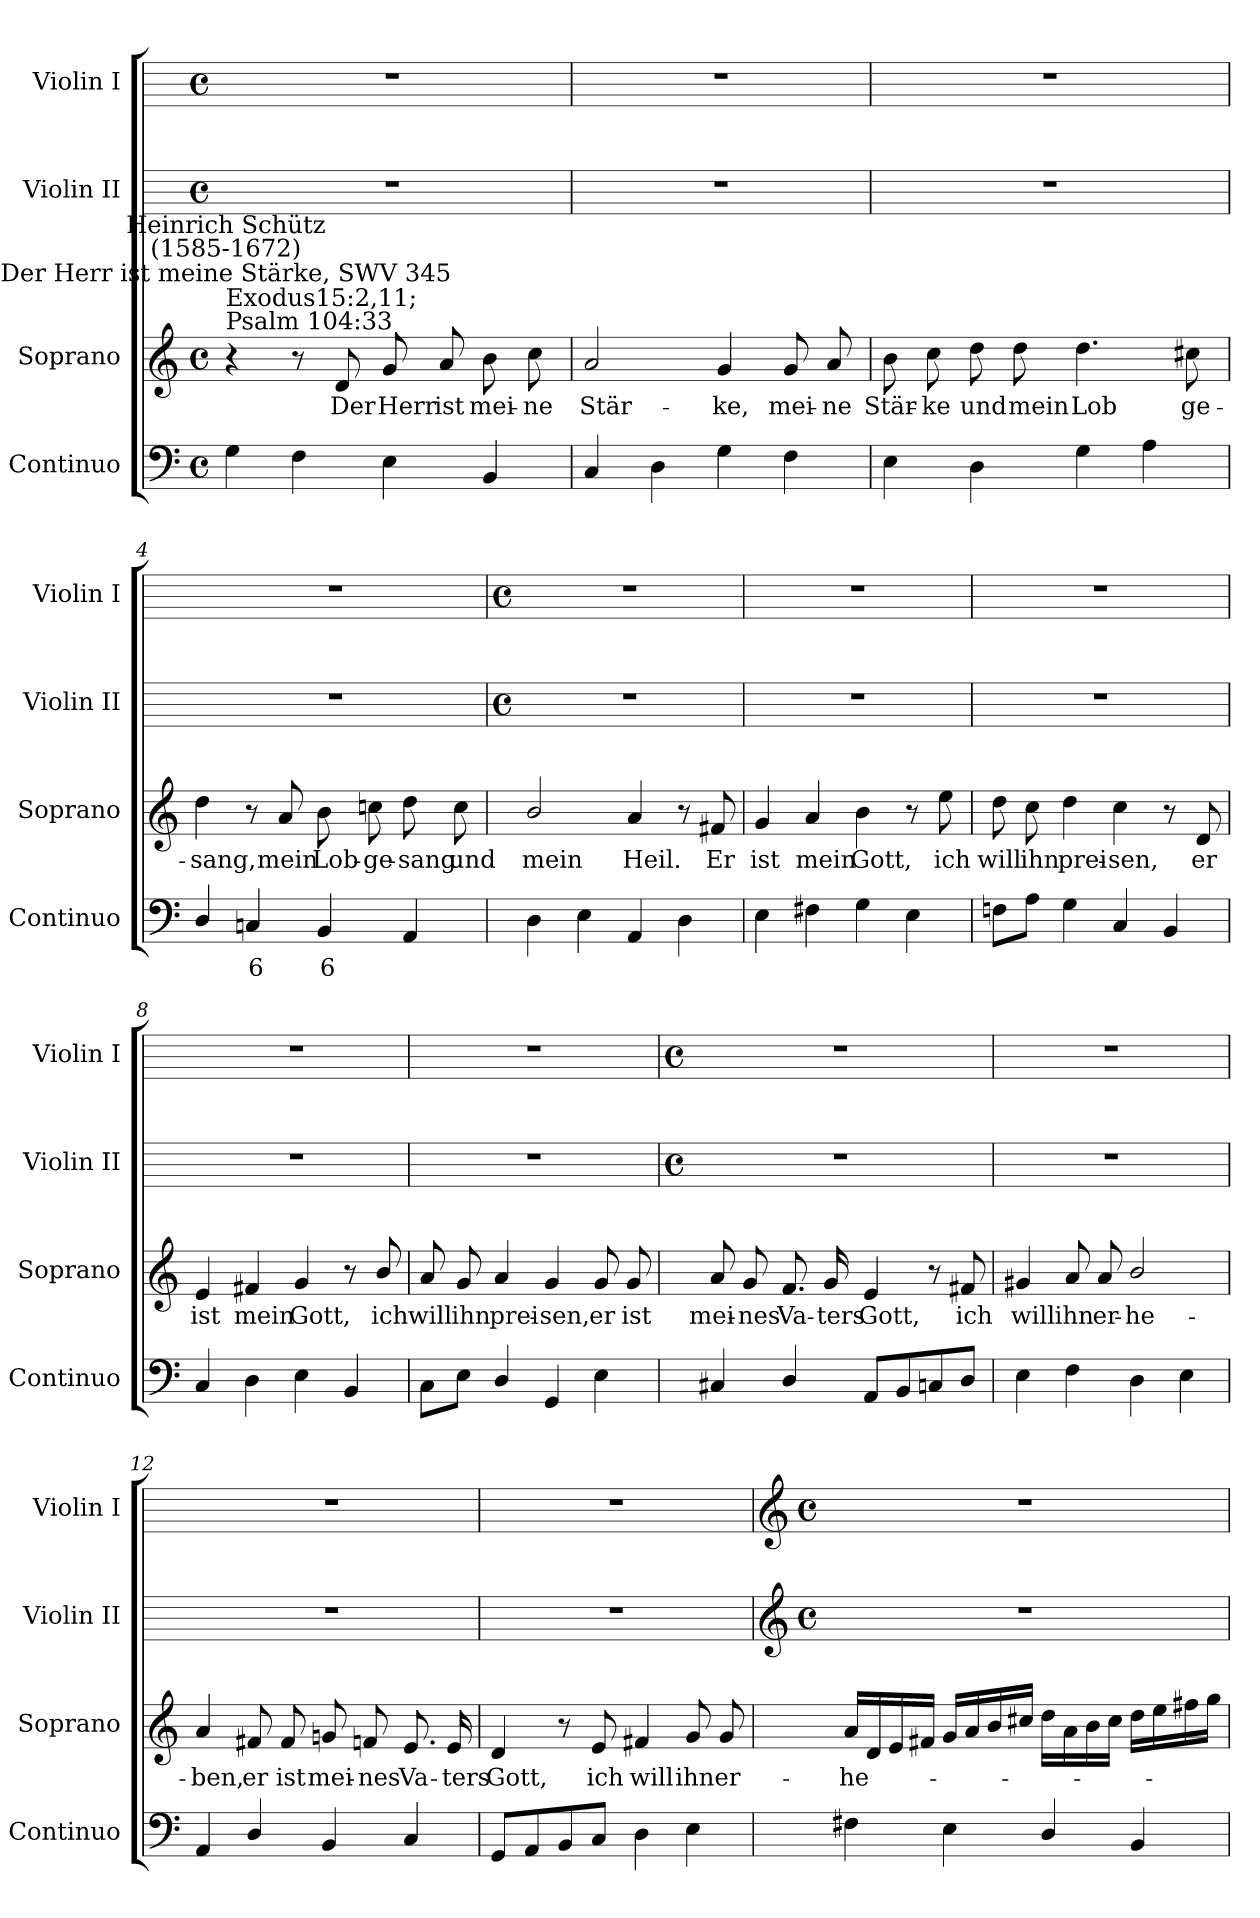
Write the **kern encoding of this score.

**kern	**text	**kern	**text	**kern	**kern
*part4	*part4	*part3	*part3	*part2	*part1
*staff4	*staff4	*staff3	*staff3	*staff2	*staff1
*I"Continuo	*	*I"Soprano	*	*I"Violin II	*I"Violin I
*I'Continuo	*	*I'Soprano	*	*I'Violin II	*I'Violin I
*clefF4	*	*clefG2	*	*	*
*k[]	*	*k[]	*	*	*
*C:	*	*C:	*	*	*
*M4/4	*	*M4/4	*	*M4/4	*M4/4
*met(c)	*	*met(c)	*	*met(c)	*met(c)
=1	=1	=1	=1	=1	=1
!	!	!LO:TX:a:t=Exodus15&colon;2,11; \nPsalm 104&colon;33	!	!	!
!	!	!LO:TX:a:cj:t=Der Herr ist meine Stärke, SWV 345	!	!	!
!	!	!LO:TX:a:cj:t=Heinrich Schütz\n(1585-1672)	!	!	!
4G	.	4r	.	1r	1r
4F	.	8r	.	.	.
!	!	!	!LO:LY:b	!	!
.	.	8d	Der	.	.
!	!	!	!LO:LY:b	!	!
4E	.	8g	Herr	.	.
!	!	!	!LO:LY:b	!	!
.	.	8a	ist	.	.
!	!	!	!LO:LY:b	!	!
4BB	.	8b	mei-	.	.
!	!	!	!LO:LY:b	!	!
.	.	8cc	-ne	.	.
=2	=2	=2	=2	=2	=2
!	!	!	!LO:LY:b	!	!
4C	.	2a	Stär-	1r	1r
4D	.	.	.	.	.
!	!	!	!LO:LY:b	!	!
4G	.	4g	-ke,	.	.
!	!	!	!LO:LY:b	!	!
4F	.	8g	mei-	.	.
!	!	!	!LO:LY:b	!	!
.	.	8a	-ne	.	.
=3	=3	=3	=3	=3	=3
!	!	!	!LO:LY:b	!	!
4E	.	8b	Stär-	1r	1r
!	!	!	!LO:LY:b	!	!
.	.	8cc	-ke	.	.
!	!	!	!LO:LY:b	!	!
4D	.	8dd	und	.	.
!	!	!	!LO:LY:b	!	!
.	.	8dd	mein	.	.
!	!	!	!LO:LY:b	!	!
4G	.	4.dd	Lob	.	.
4A	.	.	.	.	.
!	!	!	!LO:LY:b	!	!
.	.	8cc#X	ge-	.	.
=4	=4	=4	=4	=4	=4
!	!	!	!LO:LY:b	!	!
4D/	.	4dd	-sang,	1r	1r
!	!LO:LY:b	!	!	!	!
4Cn	6	8r	.	.	.
!	!	!	!LO:LY:b	!	!
.	.	8a	mein	.	.
!	!LO:LY:b	!	!LO:LY:b	!	!
4BB	6	8b	Lob-	.	.
!	!	!	!LO:LY:b	!	!
.	.	8ccn	-ge-	.	.
!	!	!	!LO:LY:b	!	!
4AA	.	8dd	-sang	.	.
!	!	!	!LO:LY:b	!	!
.	.	8cc	und	.	.
!!LO:LB:g=z
=5	=5	=5	=5	=5	=5
*	*	*	*	*M4/4	*M4/4
*	*	*	*	*met(c)	*met(c)
!	!	!	!LO:LY:b	!	!
4D	.	2b/	mein	1r	1r
4E	.	.	.	.	.
!	!	!	!LO:LY:b	!	!
4AA	.	4a	Heil.	.	.
4D	.	8r	.	.	.
!	!	!	!LO:LY:b	!	!
.	.	8f#X	Er	.	.
=6	=6	=6	=6	=6	=6
!	!	!	!LO:LY:b	!	!
4E	.	4g	ist	1r	1r
!	!	!	!LO:LY:b	!	!
4F#X	.	4a	mein	.	.
!	!	!	!LO:LY:b	!	!
4G	.	4b	Gott,	.	.
4E	.	8r	.	.	.
!	!	!	!LO:LY:b	!	!
.	.	8ee	ich	.	.
=7	=7	=7	=7	=7	=7
!	!	!	!LO:LY:b	!	!
8FnL	.	8dd	will	1r	1r
!	!	!	!LO:LY:b	!	!
8AJ	.	8cc	ihn	.	.
!	!	!	!LO:LY:b	!	!
4G	.	4dd	prei-	.	.
!	!	!	!LO:LY:b	!	!
4C	.	4cc	-sen,	.	.
4BB	.	8r	.	.	.
!	!	!	!LO:LY:b	!	!
.	.	8d	er	.	.
=8	=8	=8	=8	=8	=8
!	!	!	!LO:LY:b	!	!
4C	.	4e	ist	1r	1r
!	!	!	!LO:LY:b	!	!
4D	.	4f#X	mein	.	.
!	!	!	!LO:LY:b	!	!
4E	.	4g	Gott,	.	.
4BB	.	8r	.	.	.
!	!	!	!LO:LY:b	!	!
.	.	8b/	ich	.	.
=9	=9	=9	=9	=9	=9
!	!	!	!LO:LY:b	!	!
8CL	.	8a	will	1r	1r
!	!	!	!LO:LY:b	!	!
8EJ	.	8g	ihn	.	.
!	!	!	!LO:LY:b	!	!
4D/	.	4a	prei-	.	.
!	!	!	!LO:LY:b	!	!
4GG	.	4g	-sen,	.	.
!	!	!	!LO:LY:b	!	!
4E	.	8g	er	.	.
!	!	!	!LO:LY:b	!	!
.	.	8g	ist	.	.
!!LO:LB:g=z
=10	=10	=10	=10	=10	=10
*	*	*	*	*M4/4	*M4/4
*	*	*	*	*met(c)	*met(c)
!	!	!	!LO:LY:b	!	!
4C#X	.	8a	mei-	1r	1r
!	!	!	!LO:LY:b	!	!
.	.	8g	-nes	.	.
!	!	!	!LO:LY:b	!	!
4D/	.	8.f	Va-	.	.
!	!	!	!LO:LY:b	!	!
.	.	16g	-ters	.	.
!	!	!	!LO:LY:b	!	!
8AAL	.	4e	Gott,	.	.
8BB	.	.	.	.	.
8Cn	.	8r	.	.	.
!	!	!	!LO:LY:b	!	!
8DJ	.	8f#X	ich	.	.
=11	=11	=11	=11	=11	=11
!	!	!	!LO:LY:b	!	!
4E	.	4g#X	will	1r	1r
!	!	!	!LO:LY:b	!	!
4F	.	8a	ihn	.	.
!	!	!	!LO:LY:b	!	!
.	.	8a	er-	.	.
!	!	!	!LO:LY:b	!	!
4D	.	2b/	-he-	.	.
4E	.	.	.	.	.
=12	=12	=12	=12	=12	=12
!	!	!	!LO:LY:b	!	!
4AA	.	4a	-ben,	1r	1r
!	!	!	!LO:LY:b	!	!
4D/	.	8f#X	er	.	.
!	!	!	!LO:LY:b	!	!
.	.	8f#	ist	.	.
!	!	!	!LO:LY:b	!	!
4BB	.	8gn	mei-	.	.
!	!	!	!LO:LY:b	!	!
.	.	8fn	-nes	.	.
!	!	!	!LO:LY:b	!	!
4C	.	8.e	Va-	.	.
!	!	!	!LO:LY:b	!	!
.	.	16e	-ters	.	.
=13	=13	=13	=13	=13	=13
!	!	!	!LO:LY:b	!	!
8GGL	.	4d	Gott,	1r	1r
8AA	.	.	.	.	.
8BB	.	8r	.	.	.
!	!	!	!LO:LY:b	!	!
8CJ	.	8e	ich	.	.
!	!	!	!LO:LY:b	!	!
4D	.	4f#X	will	.	.
!	!	!	!LO:LY:b	!	!
4E	.	8g	ihn	.	.
!	!	!	!LO:LY:b	!	!
.	.	8g	er-	.	.
!!LO:LB:g=z
=14	=14	=14	=14	=14	=14
*	*	*	*	*clefG2	*clefG2
*	*	*	*	*k[]	*k[]
*	*	*	*	*C:	*C:
*	*	*	*	*M4/4	*M4/4
*	*	*	*	*met(c)	*met(c)
!	!	!	!LO:LY:b	!	!
4F#X	.	16aLL	-he-	1r	1r
.	.	16d	.	.	.
.	.	16e	.	.	.
.	.	16f#XJJ	.	.	.
4E	.	16gLL	.	.	.
.	.	16a	.	.	.
.	.	16b	.	.	.
.	.	16cc#XJJ	.	.	.
4D/	.	16ddLL	.	.	.
.	.	16a	.	.	.
.	.	16b	.	.	.
.	.	16cc#JJ	.	.	.
4BB	.	16ddLL	.	.	.
.	.	16ee	.	.	.
.	.	16ff#X	.	.	.
.	.	16ggJJ	.	.	.
=	=	=	=	=	=
*-	*-	*-	*-	*-	*-
